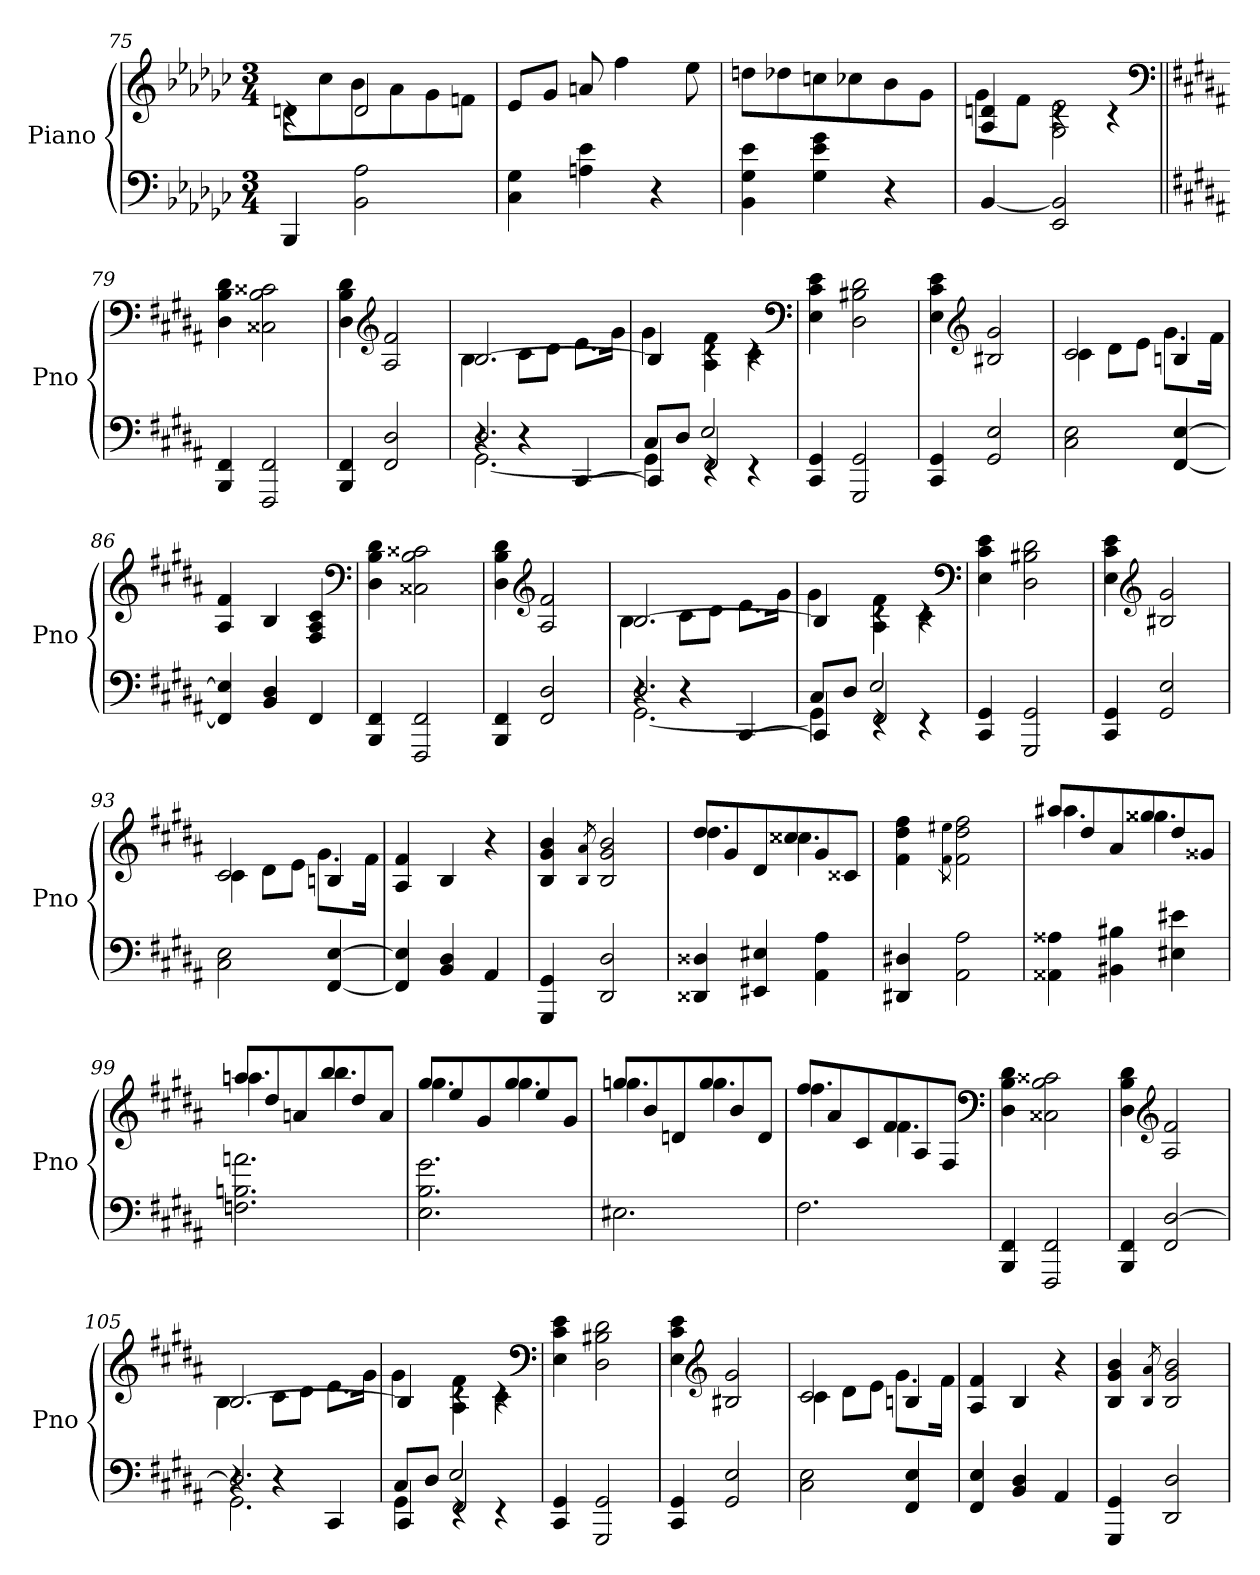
**kern	**kern
*part1	*part1
*staff2	*staff1
*I"Piano	*
*I'Pno	*
*clefF4	*clefG2
*k[b-e-a-d-g-c-]	*k[b-e-a-d-g-c-]
*e-:	*e-:
*M3/4	*M3/4
=75	=75
*	*^
4BBB-	4rc	8dnL
.	.	8cc-
2BB- 2A-	2d	8b-
.	.	8a-
.	.	8g-
.	.	8fnJ
*	*v	*v
=76	=76
4C- 4G-	8e-L
.	8g-J
4An 4e-	8an
.	4ff
4r	.
.	8ee-
=77	=77
4BB- 4G- 4e-	8ddnL
.	8dd-X
4G- 4e- 4g-	8ccn
.	8cc-X
4r	8b-
.	8g-J
=78	=78
*	*^
[4BB-	4A- 4dn	8g-L
.	.	8fJ
2EE- 2BB-]	4rc	2G- 2e-
.	4rc	.
*	*v	*v
*	*clefF4
=79||	=79||
*k[f#c#g#d#a#]	*k[f#c#g#d#a#]
4BBB 4FF#	4D# 4B 4d#
2FFF# 2FF#	2C##X 2B 2c##X
=80	=80
4BBB 4FF#	4D# 4B 4d#
*	*clefG2
2FF# 2D#	2A# 2f#
=81	=81
*^	*^
*	*^	*	*
4r	[2.GG#	2.D#	[2.B	4B
4r	.	.	.	8c#L
.	.	.	.	8d#J
[4CC#	.	.	.	8.eL
.	.	.	.	16g#Jk
=82	=82	=82	=82	=82
4CC#]	4GG#]	8C#L	4B]	4g#
.	.	8D#J	.	.
2FF#	4rEE	2E	4rc	4A# 4f#
.	4rEE	.	4rc	4c#
*v	*v	*v	*	*
*	*v	*v
*	*clefF4
=83	=83
4CC# 4GG#	4E 4c# 4e
2GGG# 2GG#	2D# 2B#X 2d#
=84	=84
4CC# 4GG#	4E 4c# 4e
*	*clefG2
2GG# 2E	2B#X 2g#
=85	=85
*	*^
2C# 2E	2c#	4c#
.	.	8d#L
.	.	8eJ
[4FF# [4E	4Bn	8.g#L
.	.	16f#Jk
*	*v	*v
=86	=86
4FF#] 4E]	4A# 4f#
4BB 4D#	4B
4FF#	4F# 4A# 4c#
*	*clefF4
=87	=87
4BBB 4FF#	4D# 4B 4d#
2FFF# 2FF#	2C##X 2B 2c##X
=88	=88
4BBB 4FF#	4D# 4B 4d#
*	*clefG2
2FF# 2D#	2A# 2f#
=89	=89
*^	*^
*	*^	*	*
4r	[2.GG#	2.D#	[2.B	4B
4r	.	.	.	8c#L
.	.	.	.	8d#J
[4CC#	.	.	.	8.eL
.	.	.	.	16g#Jk
=90	=90	=90	=90	=90
4CC#]	4GG#]	8C#L	4B]	4g#
.	.	8D#J	.	.
2FF#	4rEE	2E	4rc	4A# 4f#
.	4rEE	.	4rc	4c#
*v	*v	*v	*	*
*	*v	*v
*	*clefF4
=91	=91
4CC# 4GG#	4E 4c# 4e
2GGG# 2GG#	2D# 2B#X 2d#
=92	=92
4CC# 4GG#	4E 4c# 4e
*	*clefG2
2GG# 2E	2B#X 2g#
=93	=93
*	*^
2C# 2E	2c#	4c#
.	.	8d#L
.	.	8eJ
[4FF# [4E	4Bn	8.g#L
.	.	16f#Jk
*	*v	*v
=94	=94
4FF#] 4E]	4A# 4f#
4BB 4D#	4B
4AA#	4r
=95	=95
4GGG# 4GG#	4B 4g# 4b
.	8qB 8qa#
2DD# 2D#	2B] 2g# 2b
=96	=96
*	*^
4DD##X 4D##X	8dd#L	4.dd#
.	8g#	.
4EE#X 4E#X	8d#	.
.	8cc##X	4.cc##X
4AA# 4A#	8g#	.
.	8c##XJ	.
*	*v	*v
=97	=97
4DD#X 4D#X	4f# 4dd# 4ff#
.	8qf# 8qee#X
2AA# 2A#	2f#] 2dd# 2ff#
=98	=98
*	*^
4AA##X 4A##X	8aa#XL	4.aa#
.	8dd#	.
4BB#X 4B#X	8a#	.
.	8gg##X	4.gg##X
4E#X 4e#X	8dd#	.
.	8g##XJ	.
=99	=99	=99
2.Fn 2.Bn 2.an	8aanL	4.aan
.	8dd#	.
.	8an	.
.	8bb	4.bb
.	8dd#	.
.	8aJ	.
=100	=100	=100
2.E 2.B 2.g#	8gg#L	4.gg#
.	8ee	.
.	8g#	.
.	8gg#	4.gg#
.	8ee	.
.	8g#J	.
=101	=101	=101
2.E#X	8ggnL	4.ggn
.	8b	.
.	8dn	.
.	8gg	4.gg
.	8b	.
.	8dJ	.
=102	=102	=102
2.F#	8ff#L	4.ff#
.	8a#	.
.	8c#	.
.	8f#	4.f#
.	8A#	.
.	8F#J	.
*	*v	*v
*	*clefF4
=103	=103
4BBB 4FF#	4D# 4B 4d#
2FFF# 2FF#	2C##X 2B 2c##X
=104	=104
4BBB 4FF#	4D# 4B 4d#
*	*clefG2
2FF# [2D#	2A# 2f#
=105	=105
*^	*^
*	*^	*	*
4r	2.GG#	2.D#]	[2.B	4B
4r	.	.	.	8c#L
.	.	.	.	8d#J
4CC#	.	.	.	8.eL
.	.	.	.	16g#Jk
=106	=106	=106	=106	=106
4CC#	4GG#	8C#L	4B]	4g#
.	.	8D#J	.	.
2FF#	4rEE	2E	4rc	4A# 4f#
.	4rEE	.	4rc	4c#
*v	*v	*v	*	*
*	*v	*v
*	*clefF4
=107	=107
4CC# 4GG#	4E 4c# 4e
2GGG# 2GG#	2D# 2B#X 2d#
=108	=108
4CC# 4GG#	4E 4c# 4e
*	*clefG2
2GG# 2E	2B#X 2g#
=109	=109
*	*^
2C# 2E	2c#	4c#
.	.	8d#L
.	.	8eJ
4FF# 4E	4Bn	8.g#L
.	.	16f#Jk
*	*v	*v
=110	=110
4FF# 4E	4A# 4f#
4BB 4D#	4B
4AA#	4r
=111	=111
4GGG# 4GG#	4B 4g# 4b
.	8qB 8qa#
2DD# 2D#	2B] 2g# 2b
=	=
*-	*-
